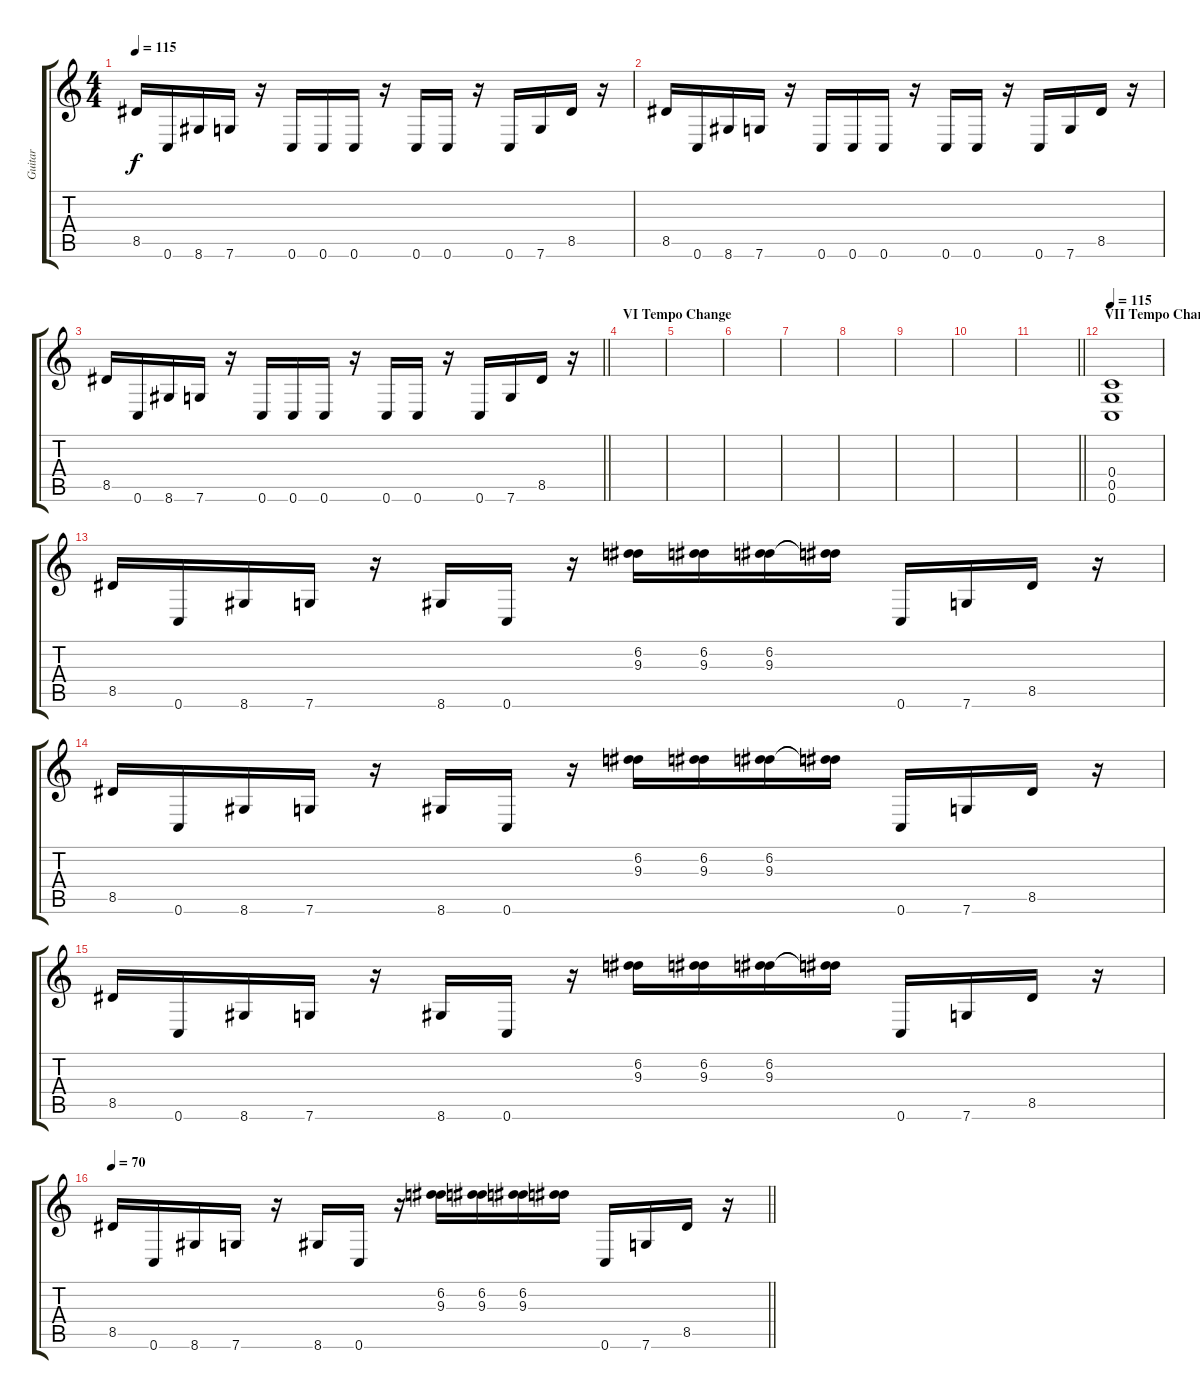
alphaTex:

\track ("Guitar" "Guitar") {instrument overdrivenguitar}
\staff {score tabs}
\tuning (D4 A3 F3 C3 G2 C2) {hide}
\ts (4 4)
\tempo 115
\clef g2
\ks c
8.5.16{dy f} 0.6.16 8.6.16 7.6.16 r.16 0.6.16 0.6.16 0.6.16 r.16 0.6.16 0.6.16 r.16 0.6.16 7.6.16 8.5.16 r.16 |
8.5.16 0.6.16 8.6.16 7.6.16 r.16 0.6.16 0.6.16 0.6.16 r.16 0.6.16 0.6.16 r.16 0.6.16 7.6.16 8.5.16 r.16 |
\barLineRight lightlight
8.5.16 0.6.16 8.6.16 7.6.16 r.16 0.6.16 0.6.16 0.6.16 r.16 0.6.16 0.6.16 r.16 0.6.16 7.6.16 8.5.16 r.16 |
\section ("" "VI Tempo Change")
|
|
|
|
|
|
|
\barLineRight lightlight
|
\section ("" "VII Tempo Change")
\tempo 115
(0.4 0.5 0.6).1 |
8.5.16 0.6.16 8.6.16 7.6.16 r.16 8.6.16 0.6.16 r.16 (6.2 9.3).16 (6.2 9.3).16 (6.2 9.3).16 (6.2{t} 9.3{t}).16 0.6.16 7.6.16 8.5.16 r.16 |
8.5.16 0.6.16 8.6.16 7.6.16 r.16 8.6.16 0.6.16 r.16 (6.2 9.3).16 (6.2 9.3).16 (6.2 9.3).16 (6.2{t} 9.3{t}).16 0.6.16 7.6.16 8.5.16 r.16 |
8.5.16 0.6.16 8.6.16 7.6.16 r.16 8.6.16 0.6.16 r.16 (6.2 9.3).16 (6.2 9.3).16 (6.2 9.3).16 (6.2{t} 9.3{t}).16 0.6.16 7.6.16 8.5.16 r.16 |
\tempo 70
\barLineRight lightlight
8.5.16 0.6.16 8.6.16 7.6.16 r.16 8.6.16 0.6.16 r.16 (6.2 9.3).16 (6.2 9.3).16 (6.2 9.3).16 (6.2{t} 9.3{t}).16 0.6.16 7.6.16 8.5.16 r.16
